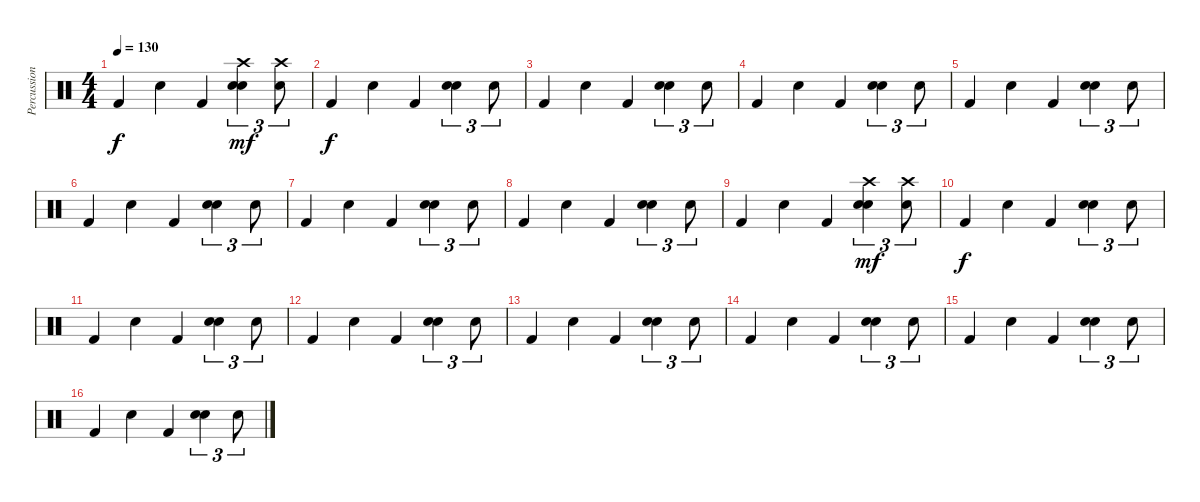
\track ("Percussion" "Percussion") {instrument percussion}
\staff {score}
\articulation defaults
\ts (4 4)
\tempo 130
\clef neutral
\ks c "Kick (hit) 2".4{dy f} "Snare (hit) 2".4 "Kick (hit) 2".4
("Hand Clap (hit)" "Crash high (hit)" "Snare (hit) 2").4{tu (3 2) dy mf} ("Hand Clap (hit)" "Crash high (hit)").8{tu (3 2)} |
"Kick (hit) 2".4{dy f} "Snare (hit) 2".4 "Kick (hit) 2".4 ("Hand Clap (hit)" "Snare (hit) 2").4{tu (3 2)} "Hand Clap (hit)".8{tu (3 2)} |
"Kick (hit) 2".4 "Snare (hit) 2".4 "Kick (hit) 2".4 ("Hand Clap (hit)" "Snare (hit) 2").4{tu (3 2)} "Hand Clap (hit)".8{tu (3 2)} |
"Kick (hit) 2".4 "Snare (hit) 2".4 "Kick (hit) 2".4 ("Hand Clap (hit)" "Snare (hit) 2").4{tu (3 2)} "Hand Clap (hit)".8{tu (3 2)} |
"Kick (hit) 2".4 "Snare (hit) 2".4 "Kick (hit) 2".4 ("Hand Clap (hit)" "Snare (hit) 2").4{tu (3 2)} "Hand Clap (hit)".8{tu (3 2)} |
"Kick (hit) 2".4 "Snare (hit) 2".4 "Kick (hit) 2".4 ("Hand Clap (hit)" "Snare (hit) 2").4{tu (3 2)} "Hand Clap (hit)".8{tu (3 2)} |
"Kick (hit) 2".4 "Snare (hit) 2".4 "Kick (hit) 2".4 ("Hand Clap (hit)" "Snare (hit) 2").4{tu (3 2)} "Hand Clap (hit)".8{tu (3 2)} |
"Kick (hit) 2".4 "Snare (hit) 2".4 "Kick (hit) 2".4 ("Hand Clap (hit)" "Snare (hit) 2").4{tu (3 2)} "Hand Clap (hit)".8{tu (3 2)} |
"Kick (hit) 2".4 "Snare (hit) 2".4 "Kick (hit) 2".4 ("Hand Clap (hit)" "Crash high (hit)" "Snare (hit) 2").4{tu (3 2) dy mf} ("Hand Clap (hit)" "Crash high (hit)").8{tu (3 2)} |
"Kick (hit) 2".4{dy f} "Snare (hit) 2".4 "Kick (hit) 2".4 ("Hand Clap (hit)" "Snare (hit) 2").4{tu (3 2)} "Hand Clap (hit)".8{tu (3 2)} |
"Kick (hit) 2".4 "Snare (hit) 2".4 "Kick (hit) 2".4 ("Hand Clap (hit)" "Snare (hit) 2").4{tu (3 2)} "Hand Clap (hit)".8{tu (3 2)} |
"Kick (hit) 2".4 "Snare (hit) 2".4 "Kick (hit) 2".4 ("Hand Clap (hit)" "Snare (hit) 2").4{tu (3 2)} "Hand Clap (hit)".8{tu (3 2)} |
"Kick (hit) 2".4 "Snare (hit) 2".4 "Kick (hit) 2".4 ("Hand Clap (hit)" "Snare (hit) 2").4{tu (3 2)} "Hand Clap (hit)".8{tu (3 2)} |
"Kick (hit) 2".4 "Snare (hit) 2".4 "Kick (hit) 2".4 ("Hand Clap (hit)" "Snare (hit) 2").4{tu (3 2)} "Hand Clap (hit)".8{tu (3 2)} |
"Kick (hit) 2".4 "Snare (hit) 2".4 "Kick (hit) 2".4 ("Hand Clap (hit)" "Snare (hit) 2").4{tu (3 2)} "Hand Clap (hit)".8{tu (3 2)} |
"Kick (hit) 2".4 "Snare (hit) 2".4 "Kick (hit) 2".4 ("Hand Clap (hit)" "Snare (hit) 2").4{tu (3 2)} "Hand Clap (hit)".8{tu (3 2)}
